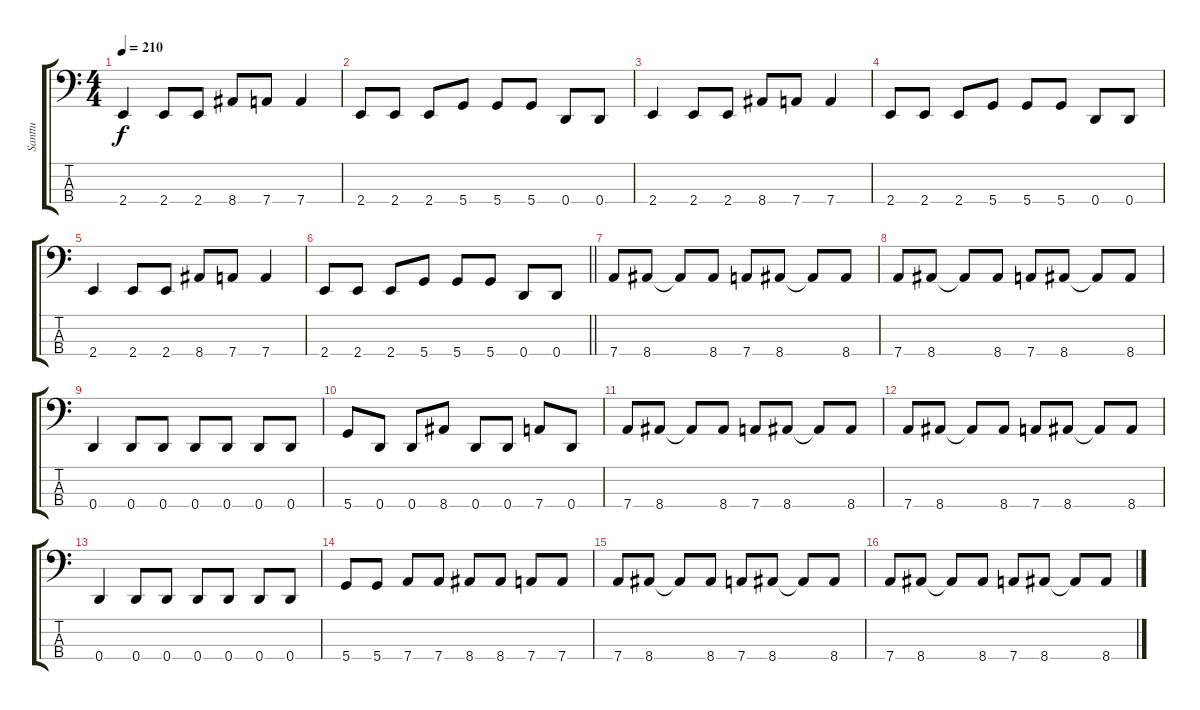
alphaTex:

\track ("Santtu" "Santtu") {instrument electricbassfinger}
\staff {score tabs}
\tuning (G2 D2 A1 D1) {hide}
\ts (4 4)
\tempo 210
\clef f4
\ks c
2.4.4{dy f} 2.4.8 2.4.8 8.4.8 7.4.8 7.4.4 |
2.4.8 2.4.8 2.4.8 5.4.8 5.4.8 5.4.8 0.4.8 0.4.8 |
2.4.4 2.4.8 2.4.8 8.4.8 7.4.8 7.4.4 |
2.4.8 2.4.8 2.4.8 5.4.8 5.4.8 5.4.8 0.4.8 0.4.8 |
2.4.4 2.4.8 2.4.8 8.4.8 7.4.8 7.4.4 |
\barLineRight lightlight
2.4.8 2.4.8 2.4.8 5.4.8 5.4.8 5.4.8 0.4.8 0.4.8 |
7.4.8 8.4.8 8.4{t}.8 8.4.8 7.4.8 8.4.8 8.4{t}.8 8.4.8 |
7.4.8 8.4.8 8.4{t}.8 8.4.8 7.4.8 8.4.8 8.4{t}.8 8.4.8 |
0.4.4 0.4.8 0.4.8 0.4.8 0.4.8 0.4.8 0.4.8 |
5.4.8 0.4.8 0.4.8 8.4.8 0.4.8 0.4.8 7.4.8 0.4.8 |
7.4.8 8.4.8 8.4{t}.8 8.4.8 7.4.8 8.4.8 8.4{t}.8 8.4.8 |
7.4.8 8.4.8 8.4{t}.8 8.4.8 7.4.8 8.4.8 8.4{t}.8 8.4.8 |
0.4.4 0.4.8 0.4.8 0.4.8 0.4.8 0.4.8 0.4.8 |
5.4.8 5.4.8 7.4.8 7.4.8 8.4.8 8.4.8 7.4.8 7.4.8 |
7.4.8 8.4.8 8.4{t}.8 8.4.8 7.4.8 8.4.8 8.4{t}.8 8.4.8 |
7.4.8 8.4.8 8.4{t}.8 8.4.8 7.4.8 8.4.8 8.4{t}.8 8.4.8
